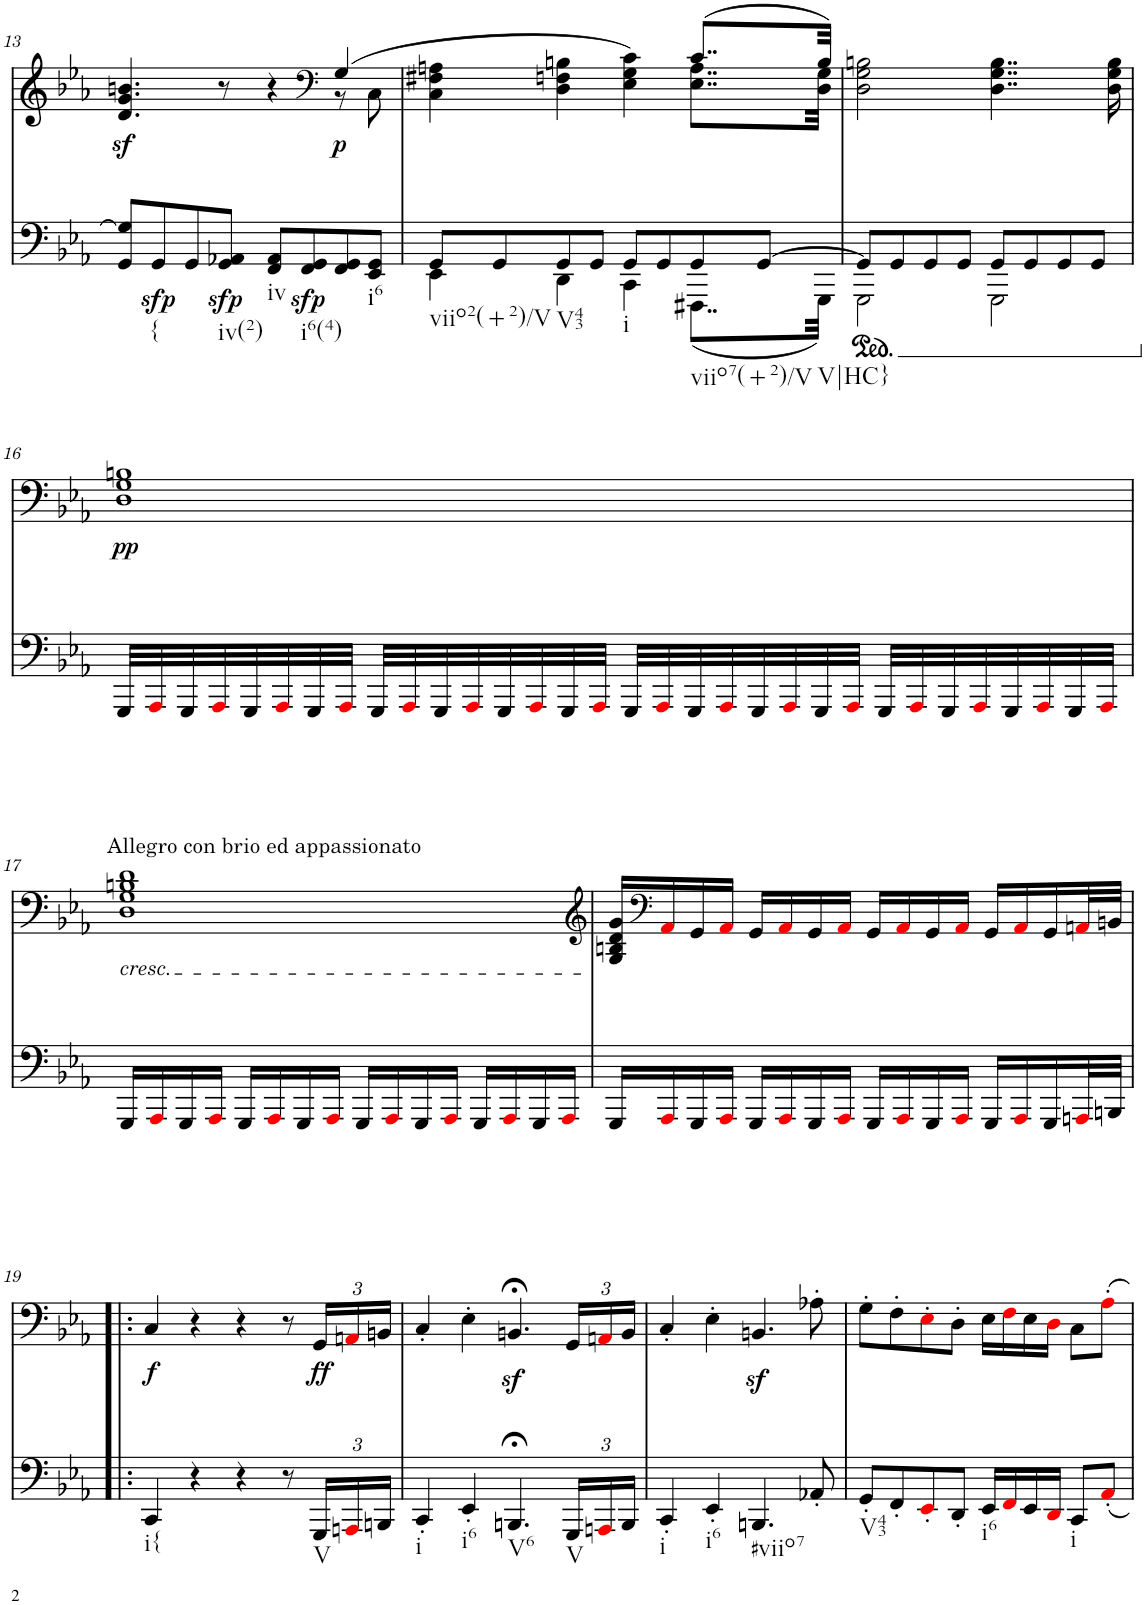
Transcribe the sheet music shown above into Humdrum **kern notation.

**kern	**dynam	**kern	**text	**dynam
*part2	*part2	*part1	*part1	*part1
*staff2	*staff2	*staff1	*staff1	*staff1
*I"piano	*	*I"piano	*	*
*I'Pno	*	*I'Pno	*	*
!!LO:PB:g=z
*clefF4	*	*clefG2	*	*
*k[b-e-a-]	*	*k[b-e-a-]	*	*
*c:	*	*c:	*	*
*M4/4	*	*M4/4	*	*
=13	=13	=13	=13	=13
*	*	*^	*	*
!	!	!	!	!	!LO:DY:b
8GG/ 8G/]L	.	4.d/ 4.g/ 4.bn/	2.ryy	.	sf
!LO:TX:b:t={	!	!	!	!	!
!	!LO:DY:b	!	!	!	!
8GG/	sfp	.	.	.	.
8GG/	.	.	.	.	.
!LO:TX:b:t=iv(2)	!	!	!	!	!
!	!LO:DY:b	!	!	!	!
8GG/ 8AA-X/J	sfp	8r	.	.	.
!LO:TX:b:t=iv	!	!	!	!	!
8FF/ 8AA-/L	.	4r	.	.	.
!LO:TX:b:t=i6(4)	!	!	!	!	!
!	!LO:DY:b	!	!	!	!
8FF/ 8GG/	sfp	.	.	.	.
*	*	*clefF4	*	*	*
!	!	!	!	!	!LO:DY:b
8FF/ 8GG/	.	(4G/	8r	.	p
!LO:TX:b:t=i6	!	!	!	!	!
8EE-/ 8GG/J	.	.	8C\	.	.
=14	=14	=14	=14	=14	=14
*^	*	*	*	*	*
!LO:TX:b:t=viio2(+2)/V	!	!	!	!	!	!
8GG/L	4EE-\	.	4C\ 4F#X\ 4An\	2.ryy	.	.
8GG/	.	.	.	.	.	.
!LO:TX:b:t=V43	!	!	!	!	!	!
8GG/	4DD\	.	4D\ 4Fn\ 4Bn\	.	.	.
8GG/J	.	.	.	.	.	.
!LO:TX:b:t=i	!	!	!	!	!	!
8GG/L	4CC\	.	4E-\ 4G\ 4c\)	.	.	.
8GG/	.	.	.	.	.	.
!LO:TX:b:t=viio7(+2)/V	!	!	!	!	!	!
8GG/	(8..FFF#X\L	.	(8..c/L	8..E-\ 8..A\L	.	.
!LO:TX:b:t=V|HC}	!	!	!	!	!	!
[8GG/J	.	.	.	.	.	.
.	32GGG\Jkk)	.	32B/Jkk)	32D\ 32G\Jkk	.	.
*	*	*	*v	*v	*	*
=15	=15	=15	=15	=15	=15
*ped	*	*	*	*	*
8GG/L]	2GGG\	.	2D\ 2G\ 2Bn\	.	.
8GG/	.	.	.	.	.
8GG/	.	.	.	.	.
8GG/J	.	.	.	.	.
8GG/L	2GGG\	.	4..D\ 4..G\ 4..B\	.	.
8GG/	.	.	.	.	.
8GG/	.	.	.	.	.
8GG/J	.	.	.	.	.
.	.	.	16D\ 16G\ 16B\	.	.
*v	*v	*	*	*	*
!!LO:LB:g=z
=16	=16	=16	=16	=16
*Xped	*	*	*	*
!	!	!	!LO:LY:b	!
32GGG/LLL	.	1D 1G 1Bn	.	.
32AAA-i/	.	.	.	.
32GGG/	.	.	.	.
32AAA-i/	.	.	.	.
32GGG/	.	.	.	.
32AAA-i/	.	.	.	.
32GGG/	.	.	.	.
32AAA-i/JJJ	.	.	.	.
32GGG/LLL	.	.	.	.
32AAA-i/	.	.	.	.
32GGG/	.	.	.	.
32AAA-i/	.	.	.	.
32GGG/	.	.	.	.
32AAA-i/	.	.	.	.
32GGG/	.	.	.	.
32AAA-i/JJJ	.	.	.	.
32GGG/LLL	.	.	.	.
32AAA-i/	.	.	.	.
32GGG/	.	.	.	.
32AAA-i/	.	.	.	.
32GGG/	.	.	.	.
32AAA-i/	.	.	.	.
32GGG/	.	.	.	.
32AAA-i/JJJ	.	.	.	.
32GGG/LLL	.	.	.	.
32AAA-i/	.	.	.	.
32GGG/	.	.	.	.
32AAA-i/	.	.	.	.
32GGG/	.	.	.	.
32AAA-i/	.	.	.	.
32GGG/	.	.	.	.
32AAA-i/JJJ	.	.	.	.
!!LO:LB:g=z
=17	=17	=17	=17	=17
!	!	!LO:TX:a:t=Allegro con brio ed appassionato	!	!
!	!	!LO:TX:b:i:t=cresc.	!	!
16GGG/LL	.	1D 1G 1Bn 1d	.	.
16AAA-i/	.	.	.	.
16GGG/	.	.	.	.
16AAA-i/JJ	.	.	.	.
16GGG/LL	.	.	.	.
16AAA-i/	.	.	.	.
16GGG/	.	.	.	.
16AAA-i/JJ	.	.	.	.
16GGG/LL	.	.	.	.
16AAA-i/	.	.	.	.
16GGG/	.	.	.	.
16AAA-i/JJ	.	.	.	.
16GGG/LL	.	.	.	.
16AAA-i/	.	.	.	.
16GGG/	.	.	.	.
16AAA-i/JJ	.	.	.	.
=18	=18	=18	=18	=18
*	*	*clefG2	*	*
16GGG/LL	.	16G/ 16Bn/ 16d/ 16g/LL	.	.
*	*	*clefF4	*	*
16AAA-i/	.	16AA-i/	.	.
16GGG/	.	16GG/	.	.
16AAA-i/JJ	.	16AA-i/JJ	.	.
16GGG/LL	.	16GG/LL	.	.
16AAA-i/	.	16AA-i/	.	.
16GGG/	.	16GG/	.	.
16AAA-i/JJ	.	16AA-i/JJ	.	.
16GGG/LL	.	16GG/LL	.	.
16AAA-i/	.	16AA-i/	.	.
16GGG/	.	16GG/	.	.
16AAA-i/JJ	.	16AA-i/JJ	.	.
16GGG/LL	.	16GG/LL	.	.
16AAA-i/	.	16AA-i/	.	.
16GGG/	.	16GG/	.	.
32AAAni/L	.	32AAni/L	.	.
32BBBn/JJJ	.	32BBn/JJJ	.	.
!!LO:LB:g=z
=19!|:	=19!|:	=19!|:	=19!|:	=19!|:
!LO:TX:b:t=i{	!	!	!	!
!	!	!	!LO:LY:b	!
4CC/	.	4C/	.	.
4r	.	4r	.	.
4r	.	4r	.	.
8r	.	8r	.	.
*Xbrackettup	*	*Xbrackettup	*	*
!LO:TX:b:t=V	!	!	!	!
!	!	!	!LO:LY:b	!
24GGG/LL	.	24GG/LL	.	.
24AAAni/	.	24AAni/	.	.
24BBBn/JJ	.	24BBn/JJ	.	.
=20	=20	=20	=20	=20
!LO:TX:b:t=i	!	!	!	!
4CC'/	.	4C'/	.	.
!LO:TX:b:t=i6	!	!	!	!
4EE-'/	.	4E-'\	.	.
!LO:TX:b:t=V6	!	!	!	!
4.BBBn;</	.	4.BBnz<;</	.	.
!LO:TX:b:t=V	!	!	!	!
24GGG/LL	.	24GG/LL	.	.
24AAAni/	.	24AAni/	.	.
24BBB/JJ	.	24BB/JJ	.	.
=21	=21	=21	=21	=21
!LO:TX:b:t=i	!	!	!	!
4CC'/	.	4C'/	.	.
!LO:TX:b:t=i6	!	!	!	!
4EE-'/	.	4E-'\	.	.
!LO:TX:b:t=#viio7	!	!	!	!
4.BBBn/	.	4.BBnz</	.	.
8AA-X'/	.	8A-X'\	.	.
=22	=22	=22	=22	=22
!LO:TX:b:t=V43	!	!	!	!
8GG'/L	.	8G'\L	.	.
8FF'/	.	8F'\	.	.
8EE-'i/	.	8E-'i\	.	.
8DD'/J	.	8D'\J	.	.
!LO:TX:b:t=i6	!	!	!	!
16EE-/LL	.	16E-\LL	.	.
16FFi/	.	16Fi\	.	.
16EE-/	.	16E-\	.	.
16DDi/JJ	.	16Di\JJ	.	.
!LO:TX:b:t=i	!	!	!	!
8CC/L	.	8C\L	.	.
8AA-'i/J	.	8A-'i\J	.	.
=	=	=	=	=
*-	*-	*-	*-	*-
